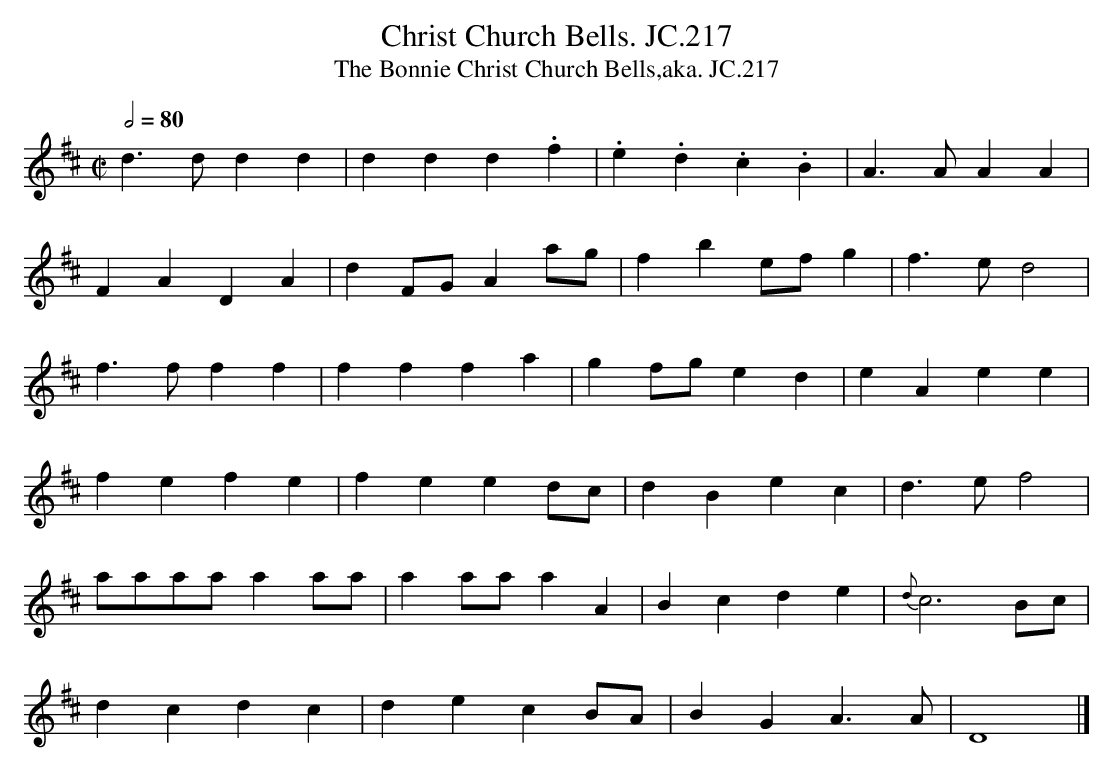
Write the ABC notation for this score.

X:1
T:Christ Church Bells. JC.217
T:Bonnie Christ Church Bells,aka. JC.217, The
M:C|
L:1/4
Q:2/4=80
K:D
d>ddd|\\
ddd.f|.e.d.c.B|A>AAA|
FADA|dF/G/Aa/g/|fbe/f/g|f>ed2|
f>fff|fffa|gf/g/ed|eAee|
fefe|feed/c/|dBec|d>ef2|
a/a/a/a/aa/a/|aa/a/aA|Bcde|{d}c3B/c/|
dcdc|decB/A/|BGA>A|D4|]
